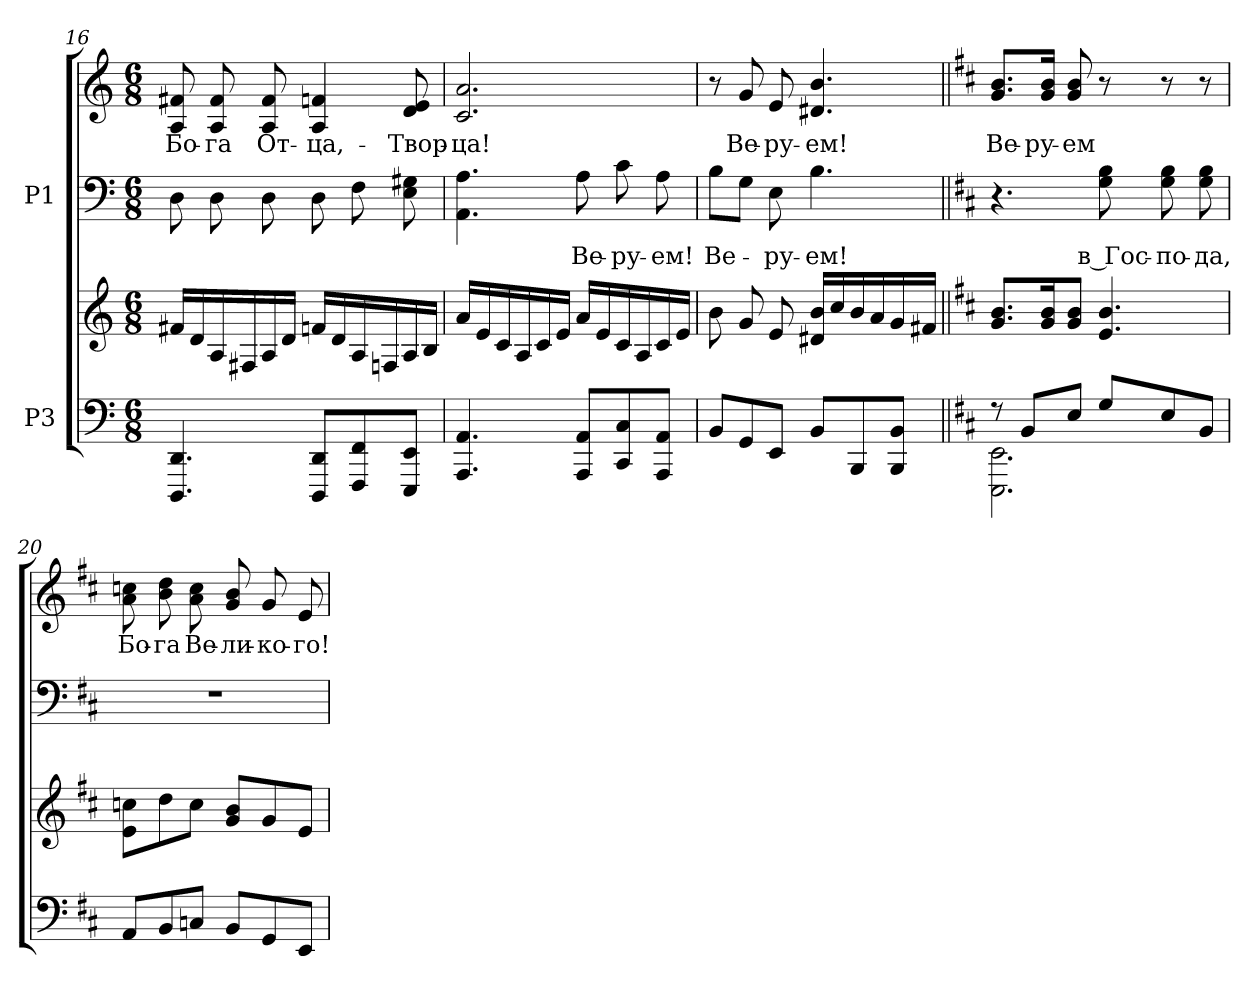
**kern	**kern	**kern	**text	**kern	**text
*part2	*part2	*part1	*part1	*part1	*part1
*staff4	*staff3	*staff2	*staff2	*staff1	*staff1
*I"P3	*	*I"P1	*	*	*
*clefF4	*clefG2	*clefF4	*	*clefG2	*
*k[]	*k[]	*k[]	*	*k[]	*
*a:	*a:	*a:	*	*a:	*
*M6/8	*M6/8	*M6/8	*	*M6/8	*
=16	=16	=16	=16	=16	=16
!	!	!	!	!	!LO:LY:b:color=#000000
4.DDDi/ 4.DDi	16f#Xi/LL	8Di\	.	8Ai/ 8f#Xi	-Бо-
.	16di/	.	.	.	.
!	!	!	!	!	!LO:LY:b:color=#000000
.	16Ai/	8Di\	.	8Ai/ 8f#i	-га
.	16F#Xi/	.	.	.	.
!	!	!	!	!	!LO:LY:b:color=#000000
.	16Ai/	8Di\	.	8Ai/ 8f#i	От-
.	16di/JJ	.	.	.	.
!	!	!	!	!	!LO:LY:b:color=#000000
8DDDi/ 8DDiL	16fni/LL	8Di\	.	4Ai/ 4fni	-ца,-
.	16di/	.	.	.	.
8FFFi/ 8FFi	16Ai/	8Fi\	.	.	.
.	16Fni/	.	.	.	.
!	!	!	!	!	!LO:LY:b:color=#000000
8EEEi/ 8EEiJ	16Ai/	8Ei\ 8G#Xi	.	8di/ 8ei	-Твор-
.	16Bi/JJ	.	.	.	.
!!LO:PB:g=z
=17	=17	=17	=17	=17	=17
!	!	!	!	!	!LO:LY:b:color=#000000
4.AAAi/ 4.AAi	16ai/LL	4.AAi\ 4.Ai	.	2.ci/ 2.ai	-ца!
.	16ei/	.	.	.	.
.	16ci/	.	.	.	.
.	16Ai/	.	.	.	.
.	16ci/	.	.	.	.
.	16ei/JJ	.	.	.	.
!	!	!	!LO:LY:a:color=#000000	!	!
8AAAi/ 8AAiL	16ai/LL	8Ai\	Ве-	.	.
.	16ei/	.	.	.	.
!	!	!	!LO:LY:a:color=#000000	!	!
8CCi/ 8Ci	16ci/	8ci\	-ру-	.	.
.	16Ai/	.	.	.	.
!	!	!	!LO:LY:a:color=#000000	!	!
8AAAi/ 8AAiJ	16ci/	8Ai\	-ем!	.	.
.	16ei/JJ	.	.	.	.
=18	=18	=18	=18	=18	=18
!	!	!	!LO:LY:a:color=#000000	!	!
8BBi/L	8bi\	8Bi\L	Ве-	8r	.
!	!	!	!	!	!LO:LY:b:color=#000000
8GGi/	8gi/	8Gi\J	.	8gi/	Ве-
!	!	!	!LO:LY:a:color=#000000	!	!
!	!	!	!	!	!LO:LY:b:color=#000000
8EEi/J	8ei/	8Ei\	-ру-	8ei/	-ру-
!	!	!	!LO:LY:a:color=#000000	!	!
!	!	!	!	!	!LO:LY:b:color=#000000
8BBi/L	16d#Xi/ 16biLL	4.Bi\	-ем!	4.d#Xi/ 4.bi	-ем!
.	16cci/	.	.	.	.
8BBBi/	16bi/	.	.	.	.
.	16ai/	.	.	.	.
8BBBi/ 8BBiJ	16gi/	.	.	.	.
.	16f#Xi/JJ	.	.	.	.
=19||	=19||	=19||	=19||	=19||	=19||
*k[f#c#]	*k[f#c#]	*k[f#c#]	*	*k[f#c#]	*
*b:	*b:	*b:	*	*b:	*
*^	*	*	*	*	*
!	!	!	!	!	!	!LO:LY:b:color=#000000
8r	2.EEEi\ 2.EEi	8.gi/ 8.biL	4.r	.	8.gi/ 8.biL	Ве-
8BBi/L	.	.	.	.	.	.
!	!	!	!	!	!	!LO:LY:b:color=#000000
.	.	16gi/ 16bik	.	.	16gi/ 16biJk	-ру-
!	!	!	!	!	!	!LO:LY:b:color=#000000
8Ei/J	.	8gi/ 8biJ	.	.	8gi/ 8bi	-ем
!	!	!	!	!LO:LY:a:color=#000000	!	!
8Gi/L	.	4.ei/ 4.bi	8Gi\ 8Bi	в Гос-	8r	.
!	!	!	!	!LO:LY:a:color=#000000	!	!
8Ei/	.	.	8Gi\ 8Bi	-по-	8r	.
!	!	!	!	!LO:LY:a:color=#000000	!	!
8BBi/J	.	.	8Gi\ 8Bi	-да,	8r	.
*v	*v	*	*	*	*	*
=20	=20	=20	=20	=20	=20
!	!	!LO:N:vis=1	!	!	!
!	!	!	!	!	!LO:LY:b:color=#000000
8AAi/L	8ei\ 8ccniL	2.r	.	8ai\ 8ccni	Бо-
!	!	!	!	!	!LO:LY:b:color=#000000
8BBi/	8ddi\	.	.	8bi\ 8ddi	-га
!	!	!	!	!	!LO:LY:b:color=#000000
8Cni/J	8cci\J	.	.	8ai\ 8cci	Ве-
!	!	!	!	!	!LO:LY:b:color=#000000
8BBi/L	8gi/ 8biL	.	.	8gi/ 8bi	-ли-
!	!	!	!	!	!LO:LY:b:color=#000000
8GGi/	8gi/	.	.	8gi/	-ко-
!	!	!	!	!	!LO:LY:b:color=#000000
8EEi/J	8ei/J	.	.	8ei/	-го!
=	=	=	=	=	=
*-	*-	*-	*-	*-	*-
